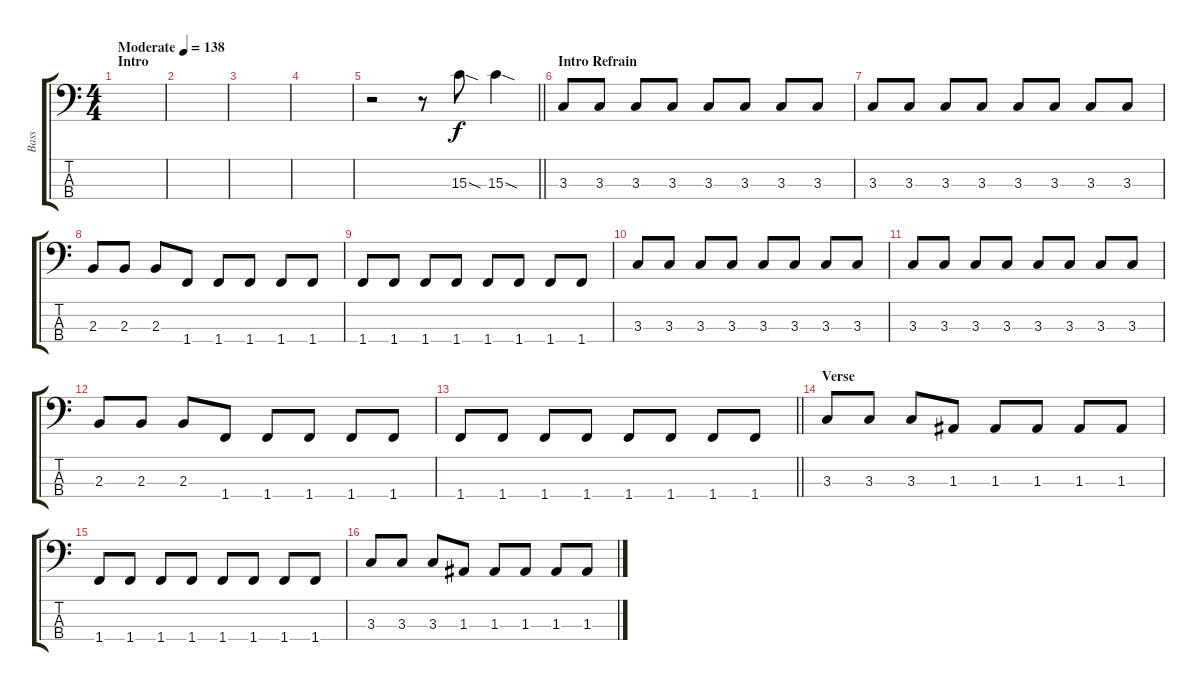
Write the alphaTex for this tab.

\track ("Bass" "Bass") {instrument electricbassfinger}
\staff {score tabs}
\tuning (G2 D2 A1 E1) {hide}
\ts (4 4)
\section ("" "Intro")
\tempo (138 "Moderate")
\clef f4
\ks c
|
|
|
|
\barLineRight lightlight
r.2 r.8 15.3{sod}.8 15.3{sod}.4 |
\section ("" "Intro Refrain")
3.3.8 3.3.8 3.3.8 3.3.8 3.3.8 3.3.8 3.3.8 3.3.8 |
3.3.8 3.3.8 3.3.8 3.3.8 3.3.8 3.3.8 3.3.8 3.3.8 |
2.3.8 2.3.8 2.3.8 1.4.8 1.4.8 1.4.8 1.4.8 1.4.8 |
1.4.8 1.4.8 1.4.8 1.4.8 1.4.8 1.4.8 1.4.8 1.4.8 |
3.3.8 3.3.8 3.3.8 3.3.8 3.3.8 3.3.8 3.3.8 3.3.8 |
3.3.8 3.3.8 3.3.8 3.3.8 3.3.8 3.3.8 3.3.8 3.3.8 |
2.3.8 2.3.8 2.3.8 1.4.8 1.4.8 1.4.8 1.4.8 1.4.8 |
\barLineRight lightlight
1.4.8 1.4.8 1.4.8 1.4.8 1.4.8 1.4.8 1.4.8 1.4.8 |
\section ("" "Verse")
3.3.8 3.3.8 3.3.8 1.3.8 1.3.8 1.3.8 1.3.8 1.3.8 |
1.4.8 1.4.8 1.4.8 1.4.8 1.4.8 1.4.8 1.4.8 1.4.8 |
3.3.8 3.3.8 3.3.8 1.3.8 1.3.8 1.3.8 1.3.8 1.3.8
